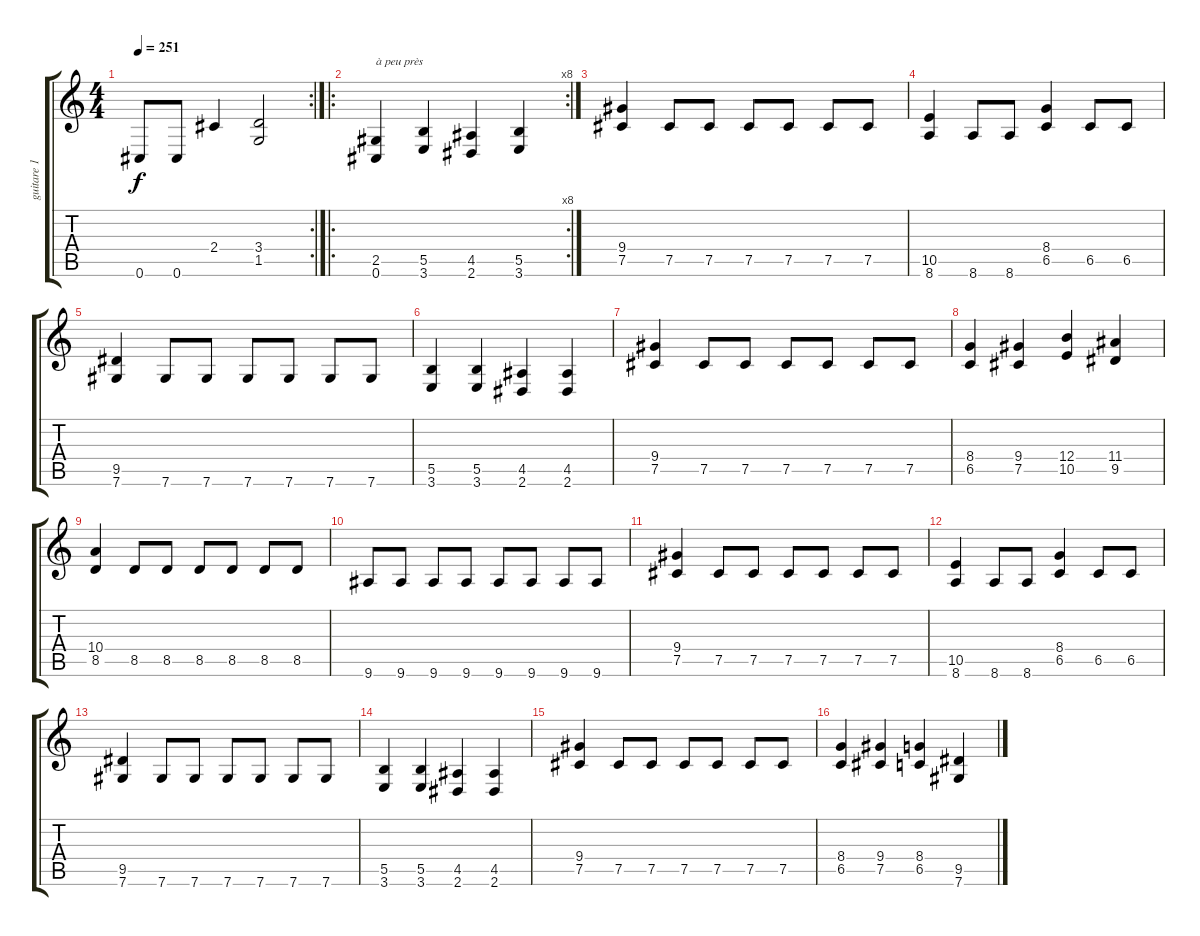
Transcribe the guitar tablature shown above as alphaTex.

\track ("guitare 1" "guitare 1") {instrument distortionguitar}
\staff {score tabs}
\tuning (Db4 Ab3 E3 B2 Gb2 Db2) {hide}
\rc 2
\ts (4 4)
\tempo 251
\clef g2
\ks c
0.6.8{dy f} 0.6.8 2.4.4 (3.4 1.5).2 |
\ro
\rc 8
(2.5 0.6).4{txt "à peu près"} (5.5 3.6).4 (4.5 2.6).4 (5.5 3.6).4 |
(9.4 7.5).4 7.5.8 7.5.8 7.5.8 7.5.8 7.5.8 7.5.8 |
(10.5 8.6).4 8.6.8 8.6.8 (8.4 6.5).4 6.5.8 6.5.8 |
(9.5 7.6).4 7.6.8 7.6.8 7.6.8 7.6.8 7.6.8 7.6.8 |
(5.5 3.6).4 (5.5 3.6).4 (4.5 2.6).4 (4.5 2.6).4 |
(9.4 7.5).4 7.5.8 7.5.8 7.5.8 7.5.8 7.5.8 7.5.8 |
(8.4 6.5).4 (9.4 7.5).4 (12.4 10.5).4 (11.4 9.5).4 |
(10.4 8.5).4 8.5.8 8.5.8 8.5.8 8.5.8 8.5.8 8.5.8 |
9.6.8 9.6.8 9.6.8 9.6.8 9.6.8 9.6.8 9.6.8 9.6.8 |
(9.4 7.5).4 7.5.8 7.5.8 7.5.8 7.5.8 7.5.8 7.5.8 |
(10.5 8.6).4 8.6.8 8.6.8 (8.4 6.5).4 6.5.8 6.5.8 |
(9.5 7.6).4 7.6.8 7.6.8 7.6.8 7.6.8 7.6.8 7.6.8 |
(5.5 3.6).4 (5.5 3.6).4 (4.5 2.6).4 (4.5 2.6).4 |
(9.4 7.5).4 7.5.8 7.5.8 7.5.8 7.5.8 7.5.8 7.5.8 |
(8.4 6.5).4 (9.4 7.5).4 (8.4 6.5).4 (9.5 7.6).4
